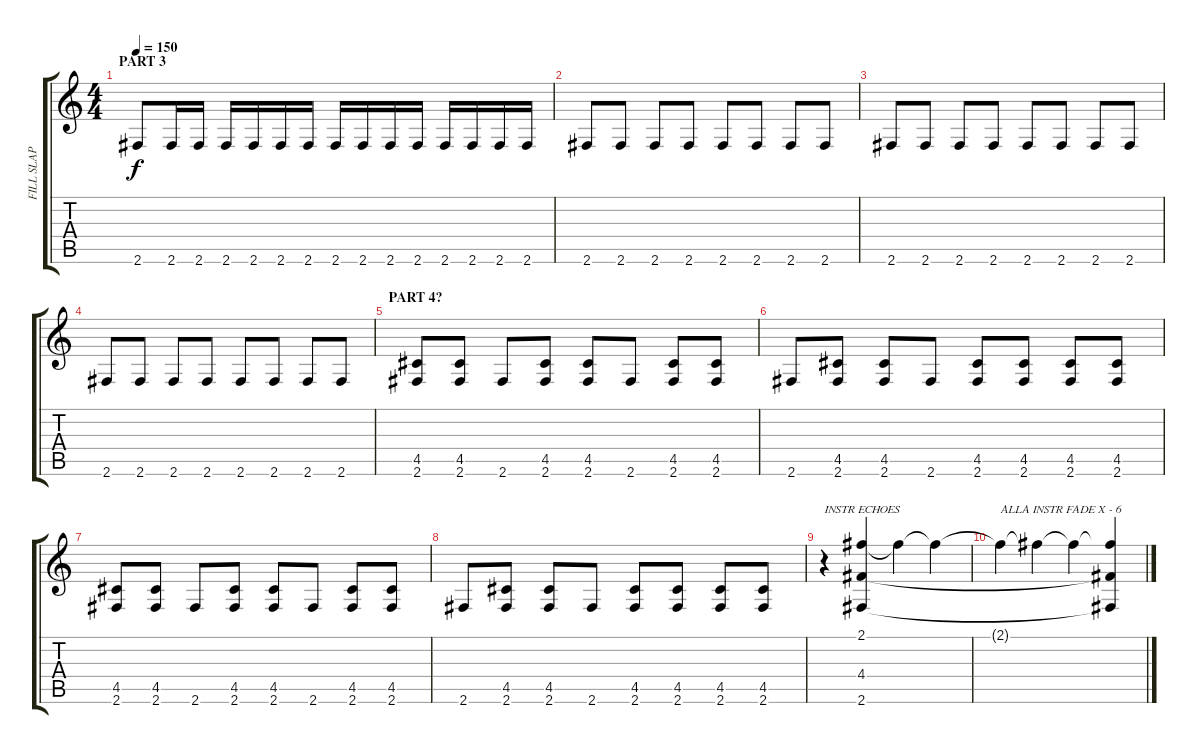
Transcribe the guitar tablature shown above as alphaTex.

\track ("FILL SLAP" "FILL SLAP") {instrument slapbass1}
\staff {score tabs}
\tuning (E4 B3 G3 D3 A2 E2) {hide}
\ts (4 4)
\section ("" "PART 3")
\tempo 150
\clef g2
\ks c
2.6.8{dy f} 2.6.16 2.6.16 2.6.16 2.6.16 2.6.16 2.6.16 2.6.16 2.6.16 2.6.16 2.6.16 2.6.16 2.6.16 2.6.16 2.6.16 |
2.6.8 2.6.8 2.6.8 2.6.8 2.6.8 2.6.8 2.6.8 2.6.8 |
2.6.8 2.6.8 2.6.8 2.6.8 2.6.8 2.6.8 2.6.8 2.6.8 |
2.6.8 2.6.8 2.6.8 2.6.8 2.6.8 2.6.8 2.6.8 2.6.8 |
\section ("" "PART 4?")
(4.5 2.6).8 (4.5 2.6).8 2.6.8 (4.5 2.6).8 (4.5 2.6).8 2.6.8 (4.5 2.6).8 (4.5 2.6).8 |
2.6.8 (4.5 2.6).8 (4.5 2.6).8 2.6.8 (4.5 2.6).8 (4.5 2.6).8 (4.5 2.6).8 (4.5 2.6).8 |
(4.5 2.6).8 (4.5 2.6).8 2.6.8 (4.5 2.6).8 (4.5 2.6).8 2.6.8 (4.5 2.6).8 (4.5 2.6).8 |
2.6.8 (4.5 2.6).8 (4.5 2.6).8 2.6.8 (4.5 2.6).8 (4.5 2.6).8 (4.5 2.6).8 (4.5 2.6).8 |
r.4{txt "INSTR ECHOES" instrument fx7echoes} (2.1 4.4 2.6).4{volume 3} 2.1{t}.4 2.1{t}.4 |
2.1{t}.4{txt "ALLA INSTR FADE X - 6"} 2.1{t}.4 2.1{t}.4 (2.1{t} 4.4{t} 2.6{t}).4
